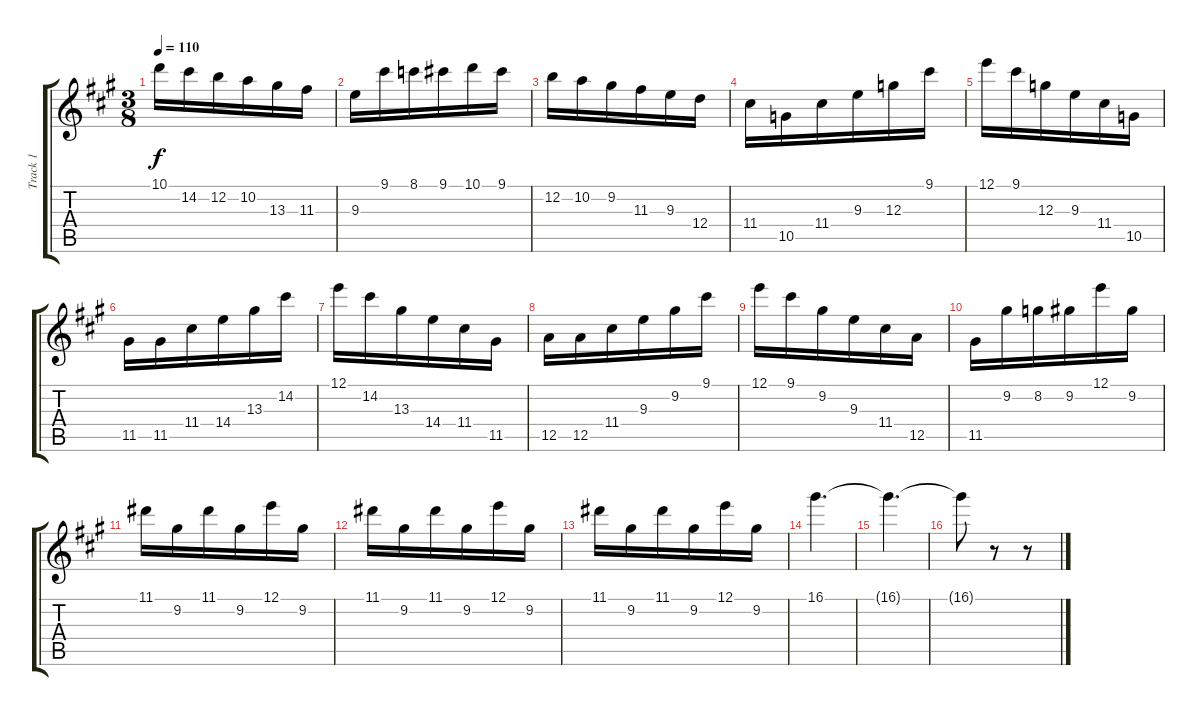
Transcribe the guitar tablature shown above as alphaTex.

\track ("Track 1" "Track 1") {instrument acousticguitarnylon}
\staff {score tabs}
\tuning (E4 B3 G3 D3 A2 E2) {hide}
\ts (3 8)
\tempo 110
\clef g2
\ks a
10.1.16{dy f} 14.2.16 12.2.16 10.2.16 13.3.16 11.3.16 |
9.3.16 9.1.16 8.1.16 9.1.16 10.1.16 9.1.16 |
12.2.16 10.2.16 9.2.16 11.3.16 9.3.16 12.4.16 |
11.4.16 10.5.16 11.4.16 9.3.16 12.3.16 9.1.16 |
12.1.16 9.1.16 12.3.16 9.3.16 11.4.16 10.5.16 |
11.5.16 11.5.16 11.4.16 14.4.16 13.3.16 14.2.16 |
12.1.16 14.2.16 13.3.16 14.4.16 11.4.16 11.5.16 |
12.5.16 12.5.16 11.4.16 9.3.16 9.2.16 9.1.16 |
12.1.16 9.1.16 9.2.16 9.3.16 11.4.16 12.5.16 |
11.5.16 9.2.16 8.2.16 9.2.16 12.1.16 9.2.16 |
11.1.16 9.2.16 11.1.16 9.2.16 12.1.16 9.2.16 |
11.1.16 9.2.16 11.1.16 9.2.16 12.1.16 9.2.16 |
11.1.16 9.2.16 11.1.16 9.2.16 12.1.16 9.2.16 |
16.1.4{d} |
16.1{t}.4{d} |
16.1{t}.8 r.8 r.8
